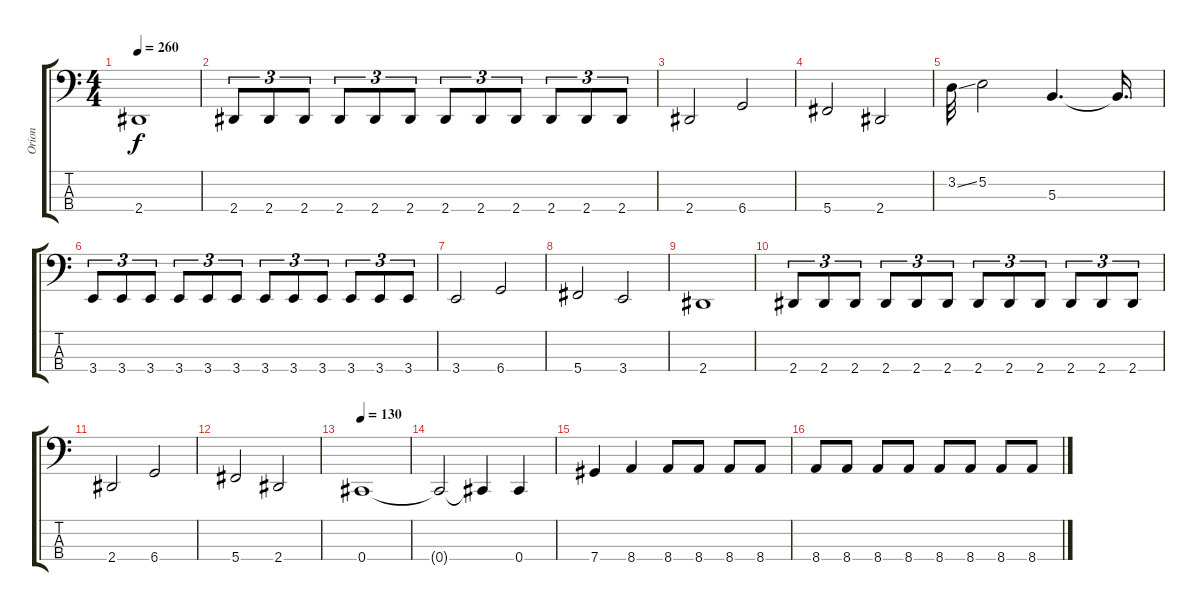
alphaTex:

\track ("Orion" "Orion") {instrument electricbassfinger}
\staff {score tabs}
\tuning (E2 B1 Gb1 Db1) {hide}
\ts (4 4)
\tempo 260
\clef f4
\ks c
2.4.1{dy f} |
2.4.8{tu (3 2)} 2.4.8{tu (3 2)} 2.4.8{tu (3 2)} 2.4.8{tu (3 2)} 2.4.8{tu (3 2)} 2.4.8{tu (3 2)} 2.4.8{tu (3 2)} 2.4.8{tu (3 2)} 2.4.8{tu (3 2)} 2.4.8{tu (3 2)} 2.4.8{tu (3 2)} 2.4.8{tu (3 2)} |
2.4.2 6.4.2 |
5.4.2 2.4.2 |
3.2{ss}.32 5.2.2 5.3.4{d} 5.3{t}.16{d} |
3.4.8{tu (3 2)} 3.4.8{tu (3 2)} 3.4.8{tu (3 2)} 3.4.8{tu (3 2)} 3.4.8{tu (3 2)} 3.4.8{tu (3 2)} 3.4.8{tu (3 2)} 3.4.8{tu (3 2)} 3.4.8{tu (3 2)} 3.4.8{tu (3 2)} 3.4.8{tu (3 2)} 3.4.8{tu (3 2)} |
3.4.2 6.4.2 |
5.4.2 3.4.2 |
2.4.1 |
2.4.8{tu (3 2)} 2.4.8{tu (3 2)} 2.4.8{tu (3 2)} 2.4.8{tu (3 2)} 2.4.8{tu (3 2)} 2.4.8{tu (3 2)} 2.4.8{tu (3 2)} 2.4.8{tu (3 2)} 2.4.8{tu (3 2)} 2.4.8{tu (3 2)} 2.4.8{tu (3 2)} 2.4.8{tu (3 2)} |
2.4.2 6.4.2 |
5.4.2 2.4.2 |
\tempo 130
0.4.1 |
0.4{t}.2 0.4{t}.4 0.4.4 |
7.4.4 8.4.4 8.4.8 8.4.8 8.4.8 8.4.8 |
8.4.8 8.4.8 8.4.8 8.4.8 8.4.8 8.4.8 8.4.8 8.4.8
